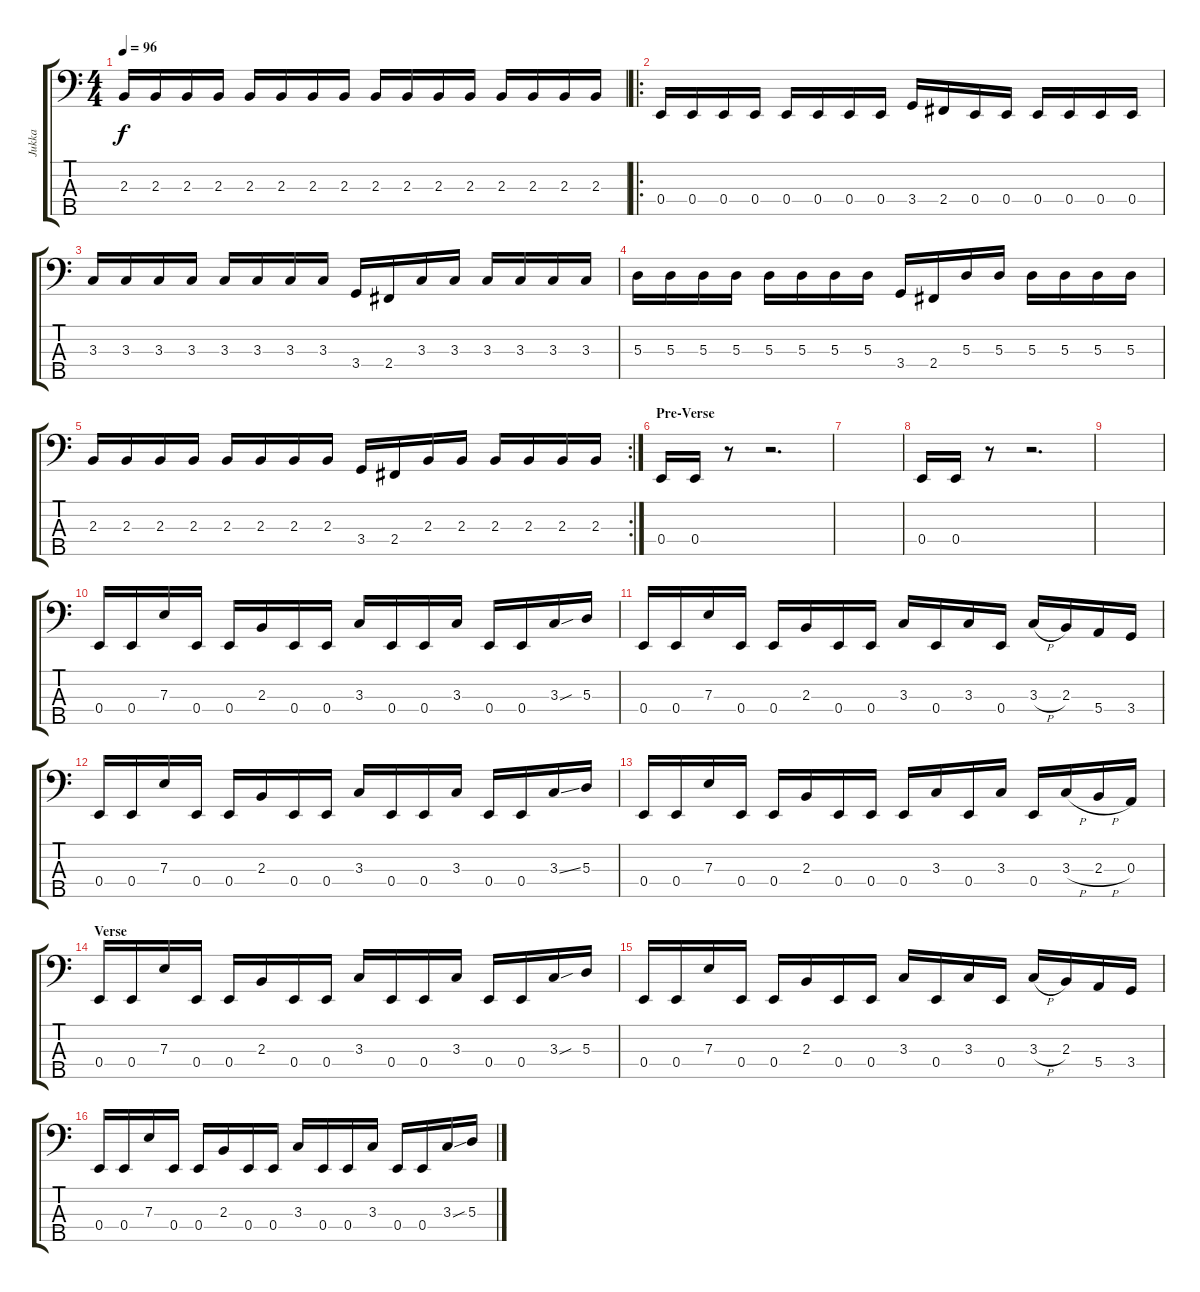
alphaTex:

\track ("Jukka" "Jukka") {instrument electricbasspick}
\staff {score tabs}
\tuning (G2 D2 A1 E1 B0) {hide}
\ts (4 4)
\tempo 96
\clef f4
\ks c
2.3.16{dy f} 2.3.16 2.3.16 2.3.16 2.3.16 2.3.16 2.3.16 2.3.16 2.3.16 2.3.16 2.3.16 2.3.16 2.3.16 2.3.16 2.3.16 2.3.16 |
\ro
0.4.16 0.4.16 0.4.16 0.4.16 0.4.16 0.4.16 0.4.16 0.4.16 3.4.16 2.4.16 0.4.16 0.4.16 0.4.16 0.4.16 0.4.16 0.4.16 |
3.3.16 3.3.16 3.3.16 3.3.16 3.3.16 3.3.16 3.3.16 3.3.16 3.4.16 2.4.16 3.3.16 3.3.16 3.3.16 3.3.16 3.3.16 3.3.16 |
5.3.16 5.3.16 5.3.16 5.3.16 5.3.16 5.3.16 5.3.16 5.3.16 3.4.16 2.4.16 5.3.16 5.3.16 5.3.16 5.3.16 5.3.16 5.3.16 |
\rc 2
2.3.16 2.3.16 2.3.16 2.3.16 2.3.16 2.3.16 2.3.16 2.3.16 3.4.16 2.4.16 2.3.16 2.3.16 2.3.16 2.3.16 2.3.16 2.3.16 |
\section ("" "Pre-Verse")
0.4.16 0.4.16 r.8 r.2{d} |
|
0.4.16 0.4.16 r.8 r.2{d} |
|
0.4.16 0.4.16 7.3.16 0.4.16 0.4.16 2.3.16 0.4.16 0.4.16 3.3.16 0.4.16 0.4.16 3.3.16 0.4.16 0.4.16 3.3{sou}.16 5.3.16 |
0.4.16 0.4.16 7.3.16 0.4.16 0.4.16 2.3.16 0.4.16 0.4.16 3.3.16 0.4.16 3.3.16 0.4.16 3.3{h}.16 2.3.16 5.4.16 3.4.16 |
0.4.16 0.4.16 7.3.16 0.4.16 0.4.16 2.3.16 0.4.16 0.4.16 3.3.16 0.4.16 0.4.16 3.3.16 0.4.16 0.4.16 3.3{ss}.16 5.3.16 |
0.4.16 0.4.16 7.3.16 0.4.16 0.4.16 2.3.16 0.4.16 0.4.16 0.4.16 3.3.16 0.4.16 3.3.16 0.4.16 3.3{h}.16 2.3{h}.16 0.3.16 |
\section ("" "Verse")
0.4.16 0.4.16 7.3.16 0.4.16 0.4.16 2.3.16 0.4.16 0.4.16 3.3.16 0.4.16 0.4.16 3.3.16 0.4.16 0.4.16 3.3{sou}.16 5.3.16 |
0.4.16 0.4.16 7.3.16 0.4.16 0.4.16 2.3.16 0.4.16 0.4.16 3.3.16 0.4.16 3.3.16 0.4.16 3.3{h}.16 2.3.16 5.4.16 3.4.16 |
0.4.16 0.4.16 7.3.16 0.4.16 0.4.16 2.3.16 0.4.16 0.4.16 3.3.16 0.4.16 0.4.16 3.3.16 0.4.16 0.4.16 3.3{sou}.16 5.3.16
